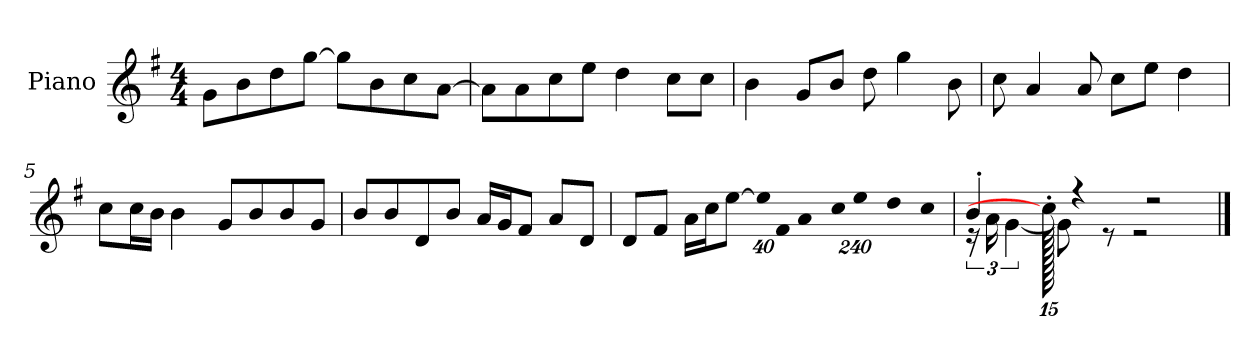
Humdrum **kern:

**kern
*part1
*staff1
*I"Piano
*I'P-no
*clefG2
*k[f#]
*M4/4
*MM90
=1
8g\L
8b\
8dd\
[8gg\J
8gg\L]
8b\
8cc\
[8a\J
=2
8a\L]
8a\
8cc\
8ee\J
4dd\
8cc\L
8cc\J
=3
4b\
8g/L
8b/J
8dd\
4gg\
8b\
=4
8cc\
4a/
8a/
8cc\L
8ee\J
4dd\
=5
8cc\L
16cc\L
16b\JJ
4b\
8g/L
8b/
8b/
8g/J
!!LO:LB:g=z
=6
8b/L
8b/
8d/
8b/J
16a/LL
16g/J
8f#/J
8a/L
8d/J
=7
8d/L
8f#/J
16a\LL
16cc\J
[8ee\J
*Xbrackettup
!LO:N:vis=32
640%23ee\KLL]
!LO:N:vis=16
1920%137f#\
!LO:N:vis=32
640%23a\K
!LO:N:vis=16
1920%137cc\J
!LO:N:vis=8
960%137ee\
!LO:N:vis=32
640%23dd\KL
[384%41cc\J
=8
*^
*	*brackettup
4b'/	24r
.	24a\
.	[6g\
1920cc'\]	8g\]
4r	.
.	8r
.	2r
2r	.
.	1920ryy
*v	*v
==
*-
